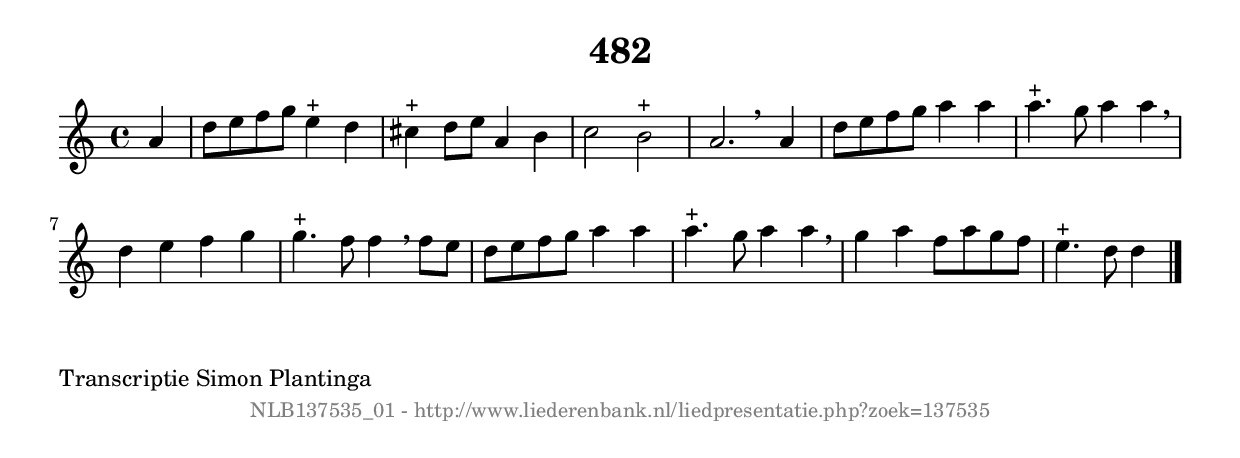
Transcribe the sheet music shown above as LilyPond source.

%
% produced by wce2krn 1.64 (7 June 2014)
%
\version"2.16"
#(append! paper-alist '(("long" . (cons (* 210 mm) (* 2000 mm)))))
#(set-default-paper-size "long")
sb = {\breathe}
mBreak = {\breathe }
bBreak = {\breathe }
x = {\once\override NoteHead #'style = #'cross }
gl=\glissando
itime={\override Staff.TimeSignature #'stencil = ##f }
ficta = {\once\set suggestAccidentals = ##t}
fine = {\once\override Score.RehearsalMark #'self-alignment-X = #1 \mark \markup {\italic{Fine}}}
dc = {\once\override Score.RehearsalMark #'self-alignment-X = #1 \mark \markup {\italic{D.C.}}}
dcf = {\once\override Score.RehearsalMark #'self-alignment-X = #1 \mark \markup {\italic{D.C. al Fine}}}
dcc = {\once\override Score.RehearsalMark #'self-alignment-X = #1 \mark \markup {\italic{D.C. al Coda}}}
ds = {\once\override Score.RehearsalMark #'self-alignment-X = #1 \mark \markup {\italic{D.S.}}}
dsf = {\once\override Score.RehearsalMark #'self-alignment-X = #1 \mark \markup {\italic{D.S. al Fine}}}
dsc = {\once\override Score.RehearsalMark #'self-alignment-X = #1 \mark \markup {\italic{D.S. al Coda}}}
pv = {\set Score.repeatCommands = #'((volta "1"))}
sv = {\set Score.repeatCommands = #'((volta "2"))}
tv = {\set Score.repeatCommands = #'((volta "3"))}
qv = {\set Score.repeatCommands = #'((volta "4"))}
xv = {\set Score.repeatCommands = #'((volta #f))}
\header{ tagline = ""
title = "482"
}
\score {{
\key d \dorian
\relative g'
{
\set melismaBusyProperties = #'()
\partial 32*8
\time 4/4
\tempo 4=120
\override Score.MetronomeMark #'transparent = ##t
\override Score.RehearsalMark #'break-visibility = #(vector #t #t #f)
a4 | d8 e8 f8 g8 e4^"+" d4 | cis4^"+" d8 e8 a,4 b4 | c2 b2^"+" | a2. \bar ":|:" \bBreak
a4 | d8 e8 f8 g8 a4 a4 | a4.^"+" g8 a4 a4 \sb | d,4 e4 f4 g4 | g4.^"+" f8 f4 \mBreak
f8 e8 | d8 e8 f8 g8 a4 a4 | a4.^"+" g8 a4 a4 \sb | g4 a4 f8 a8 g8 f8 | e4.^"+" d8 d4 \bar "|."
 }}
 \midi { }
 \layout {
            indent = 0.0\cm
}
}
\markup { \wordwrap-string #" 
Transcriptie Simon Plantinga
"}
\markup { \vspace #0 } \markup { \with-color #grey \fill-line { \center-column { \smaller "NLB137535_01 - http://www.liederenbank.nl/liedpresentatie.php?zoek=137535" } } }
